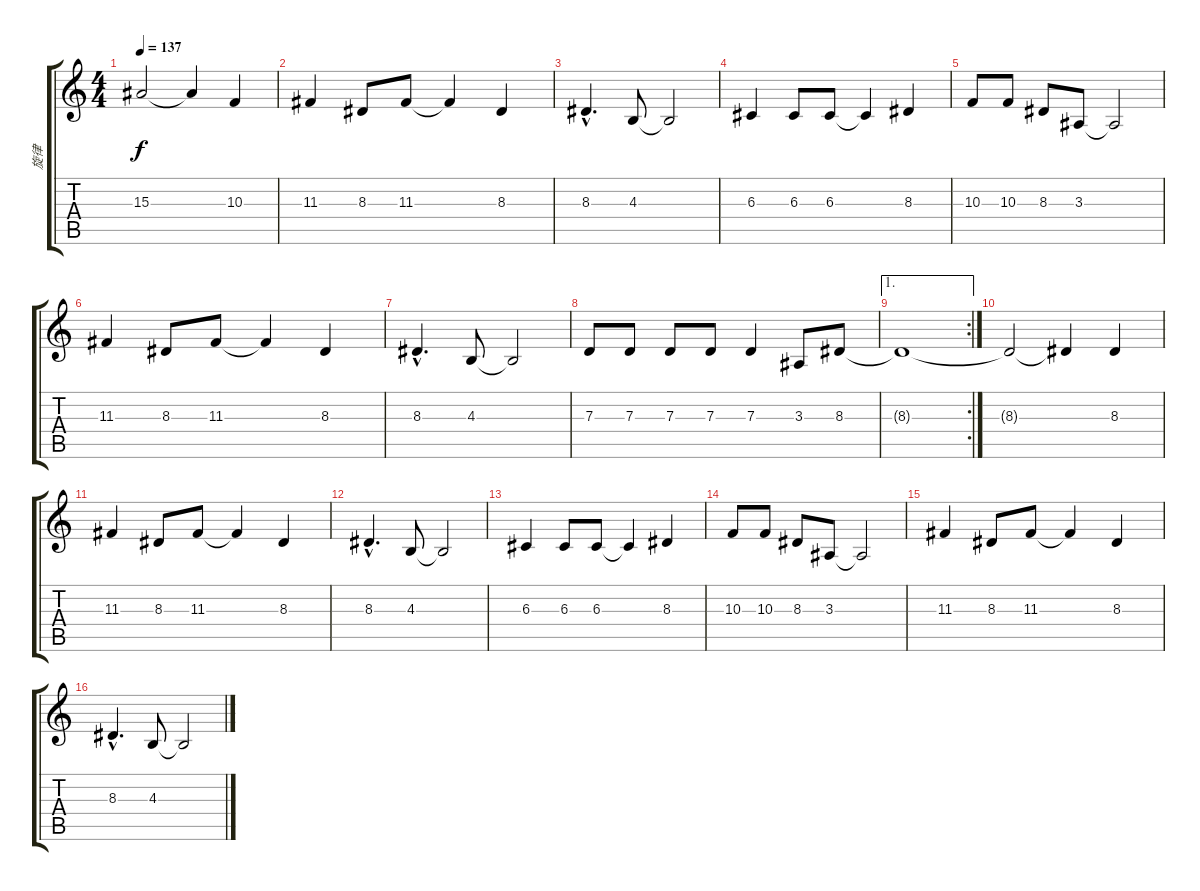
\track ("旋律" "旋律") {instrument sopranosax}
\staff {score tabs}
\tuning (E4 B3 G3 D3 A2 E2) {hide}
\ts (4 4)
\tempo 137
\clef g2
\ks c
15.3.2{dy f} 15.3{t}.4 10.3.4 |
11.3.4 8.3.8 11.3.8 11.3{t}.4 8.3.4 |
8.3{hac}.4{d} 4.3.8 4.3{t}.2 |
6.3.4 6.3.8 6.3.8 6.3{t}.4 8.3.4 |
10.3.8 10.3.8 8.3.8 3.3.8 3.3{t}.2 |
11.3.4 8.3.8 11.3.8 11.3{t}.4 8.3.4 |
8.3{hac}.4{d} 4.3.8 4.3{t}.2 |
7.3.8 7.3.8 7.3.8 7.3.8 7.3.4 3.3.8 8.3.8 |
\ae 1
\rc 2
8.3{t}.1 |
8.3{t}.2 8.3{t}.4 8.3.4 |
11.3.4 8.3.8 11.3.8 11.3{t}.4 8.3.4 |
8.3{hac}.4{d} 4.3.8 4.3{t}.2 |
6.3.4 6.3.8 6.3.8 6.3{t}.4 8.3.4 |
10.3.8 10.3.8 8.3.8 3.3.8 3.3{t}.2 |
11.3.4 8.3.8 11.3.8 11.3{t}.4 8.3.4 |
8.3{hac}.4{d} 4.3.8 4.3{t}.2
